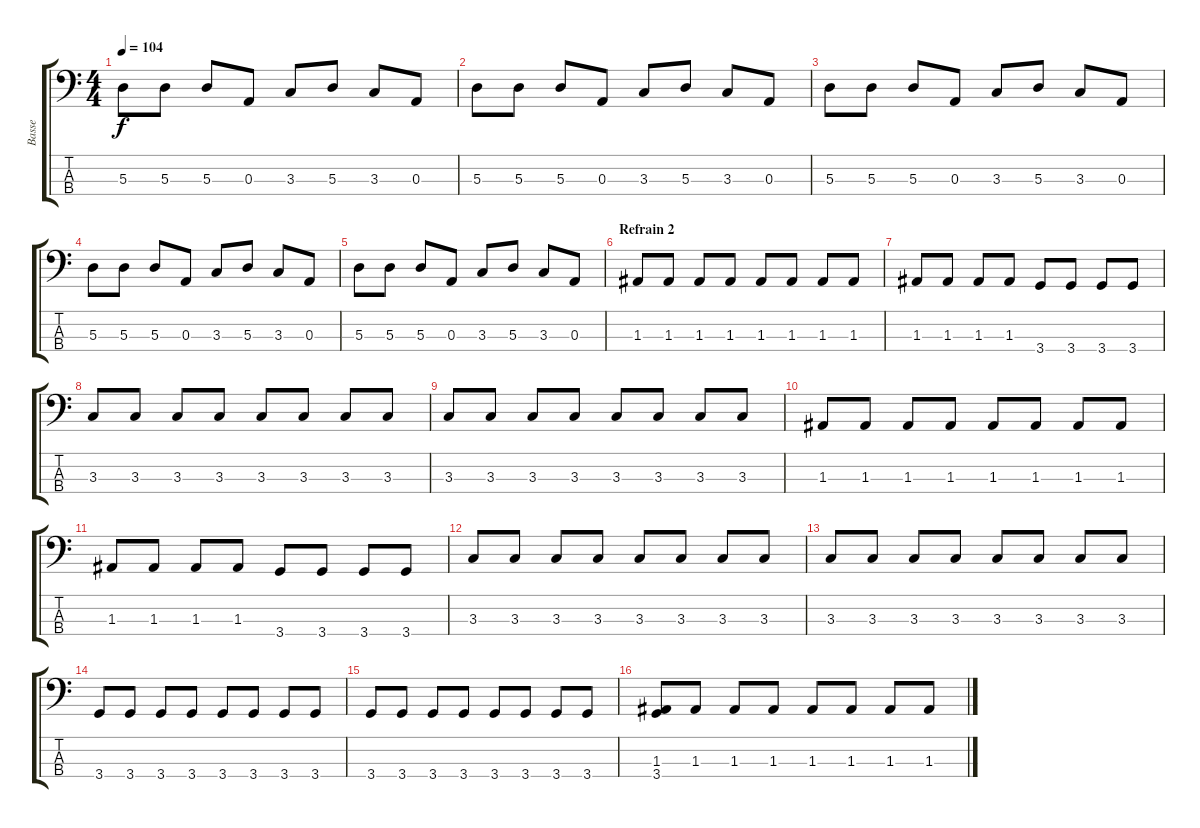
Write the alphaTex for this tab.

\track ("Basse" "Basse") {instrument electricbassfinger}
\staff {score tabs}
\tuning (G2 D2 A1 E1) {hide}
\ts (4 4)
\tempo 104
\clef f4
\ks c
5.3.8{dy f} 5.3.8 5.3.8 0.3.8 3.3.8 5.3.8 3.3.8 0.3.8 |
5.3.8 5.3.8 5.3.8 0.3.8 3.3.8 5.3.8 3.3.8 0.3.8 |
5.3.8 5.3.8 5.3.8 0.3.8 3.3.8 5.3.8 3.3.8 0.3.8 |
5.3.8 5.3.8 5.3.8 0.3.8 3.3.8 5.3.8 3.3.8 0.3.8 |
5.3.8 5.3.8 5.3.8 0.3.8 3.3.8 5.3.8 3.3.8 0.3.8 |
\section ("" "Refrain 2")
1.3.8 1.3.8 1.3.8 1.3.8 1.3.8 1.3.8 1.3.8 1.3.8 |
1.3.8 1.3.8 1.3.8 1.3.8 3.4.8 3.4.8 3.4.8 3.4.8 |
3.3.8 3.3.8 3.3.8 3.3.8 3.3.8 3.3.8 3.3.8 3.3.8 |
3.3.8 3.3.8 3.3.8 3.3.8 3.3.8 3.3.8 3.3.8 3.3.8 |
1.3.8 1.3.8 1.3.8 1.3.8 1.3.8 1.3.8 1.3.8 1.3.8 |
1.3.8 1.3.8 1.3.8 1.3.8 3.4.8 3.4.8 3.4.8 3.4.8 |
3.3.8 3.3.8 3.3.8 3.3.8 3.3.8 3.3.8 3.3.8 3.3.8 |
3.3.8 3.3.8 3.3.8 3.3.8 3.3.8 3.3.8 3.3.8 3.3.8 |
3.4.8 3.4.8 3.4.8 3.4.8 3.4.8 3.4.8 3.4.8 3.4.8 |
3.4.8 3.4.8 3.4.8 3.4.8 3.4.8 3.4.8 3.4.8 3.4.8 |
(1.3 3.4).8 1.3.8 1.3.8 1.3.8 1.3.8 1.3.8 1.3.8 1.3.8
